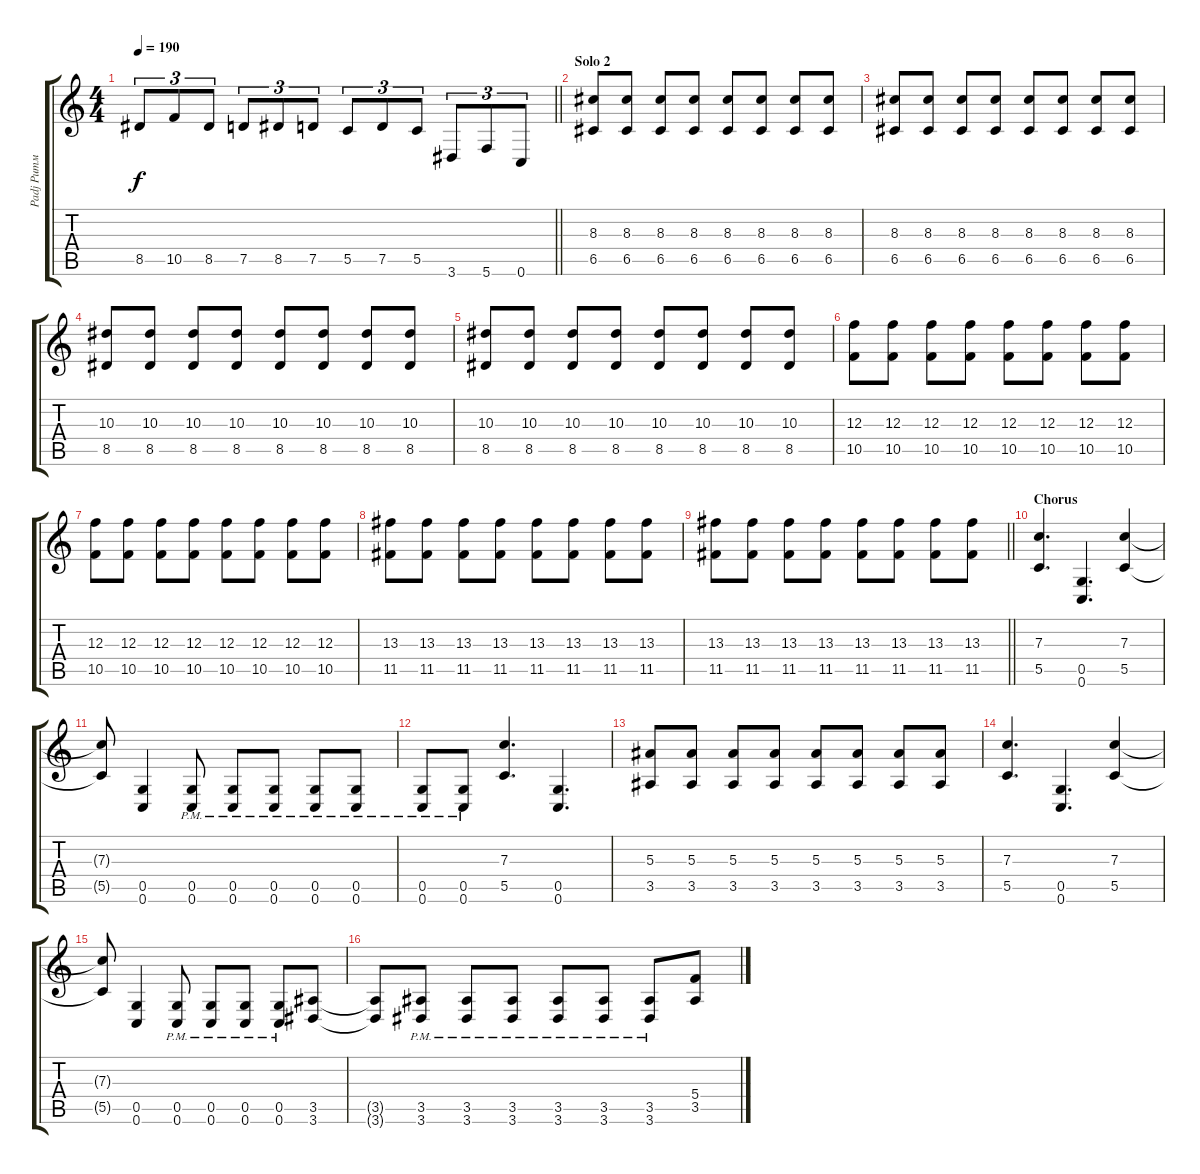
\track ("Padj Ритм" "Padj Ритм") {instrument overdrivenguitar}
\staff {score tabs}
\tuning (D4 A3 F3 C3 G2 C2) {hide}
\ts (4 4)
\tempo 190
\clef g2
\barLineRight lightlight
\ks c
8.5.8{tu (3 2) dy f} 10.5.8{tu (3 2)} 8.5.8{tu (3 2)} 7.5.8{tu (3 2)} 8.5.8{tu (3 2)} 7.5.8{tu (3 2)} 5.5.8{tu (3 2)} 7.5.8{tu (3 2)} 5.5.8{tu (3 2)} 3.6.8{tu (3 2)} 5.6.8{tu (3 2)} 0.6.8{tu (3 2)} |
\section ("" "Solo 2")
(8.3 6.5).8 (8.3 6.5).8 (8.3 6.5).8 (8.3 6.5).8 (8.3 6.5).8 (8.3 6.5).8 (8.3 6.5).8 (8.3 6.5).8 |
(8.3 6.5).8 (8.3 6.5).8 (8.3 6.5).8 (8.3 6.5).8 (8.3 6.5).8 (8.3 6.5).8 (8.3 6.5).8 (8.3 6.5).8 |
(10.3 8.5).8 (10.3 8.5).8 (10.3 8.5).8 (10.3 8.5).8 (10.3 8.5).8 (10.3 8.5).8 (10.3 8.5).8 (10.3 8.5).8 |
(10.3 8.5).8 (10.3 8.5).8 (10.3 8.5).8 (10.3 8.5).8 (10.3 8.5).8 (10.3 8.5).8 (10.3 8.5).8 (10.3 8.5).8 |
(12.3 10.5).8 (12.3 10.5).8 (12.3 10.5).8 (12.3 10.5).8 (12.3 10.5).8 (12.3 10.5).8 (12.3 10.5).8 (12.3 10.5).8 |
(12.3 10.5).8 (12.3 10.5).8 (12.3 10.5).8 (12.3 10.5).8 (12.3 10.5).8 (12.3 10.5).8 (12.3 10.5).8 (12.3 10.5).8 |
(13.3 11.5).8 (13.3 11.5).8 (13.3 11.5).8 (13.3 11.5).8 (13.3 11.5).8 (13.3 11.5).8 (13.3 11.5).8 (13.3 11.5).8 |
\barLineRight lightlight
(13.3 11.5).8 (13.3 11.5).8 (13.3 11.5).8 (13.3 11.5).8 (13.3 11.5).8 (13.3 11.5).8 (13.3 11.5).8 (13.3 11.5).8 |
\section ("" "Chorus")
(7.3 5.5).4{d} (0.5 0.6).4{d} (7.3 5.5).4 |
(7.3{t} 5.5{t}).8 (0.5 0.6).4 (0.5{pm} 0.6{pm}).8 (0.5{pm} 0.6{pm}).8 (0.5{pm} 0.6{pm}).8 (0.5{pm} 0.6{pm}).8 (0.5{pm} 0.6{pm}).8 |
(0.5{pm} 0.6{pm}).8 (0.5{pm} 0.6{pm}).8 (7.3 5.5).4{d} (0.5 0.6).4{d} |
(5.3 3.5).8 (5.3 3.5).8 (5.3 3.5).8 (5.3 3.5).8 (5.3 3.5).8 (5.3 3.5).8 (5.3 3.5).8 (5.3 3.5).8 |
(7.3 5.5).4{d} (0.5 0.6).4{d} (7.3 5.5).4 |
(7.3{t} 5.5{t}).8 (0.5 0.6).4 (0.5{pm} 0.6{pm}).8 (0.5{pm} 0.6{pm}).8 (0.5{pm} 0.6{pm}).8 (0.5{pm} 0.6{pm}).8 (3.5 3.6).8 |
(3.5{t} 3.6{t}).8 (3.5{pm} 3.6{pm}).8 (3.5{pm} 3.6{pm}).8 (3.5{pm} 3.6{pm}).8 (3.5{pm} 3.6{pm}).8 (3.5{pm} 3.6{pm}).8 (3.5{pm} 3.6{pm}).8 (5.4 3.5).8
